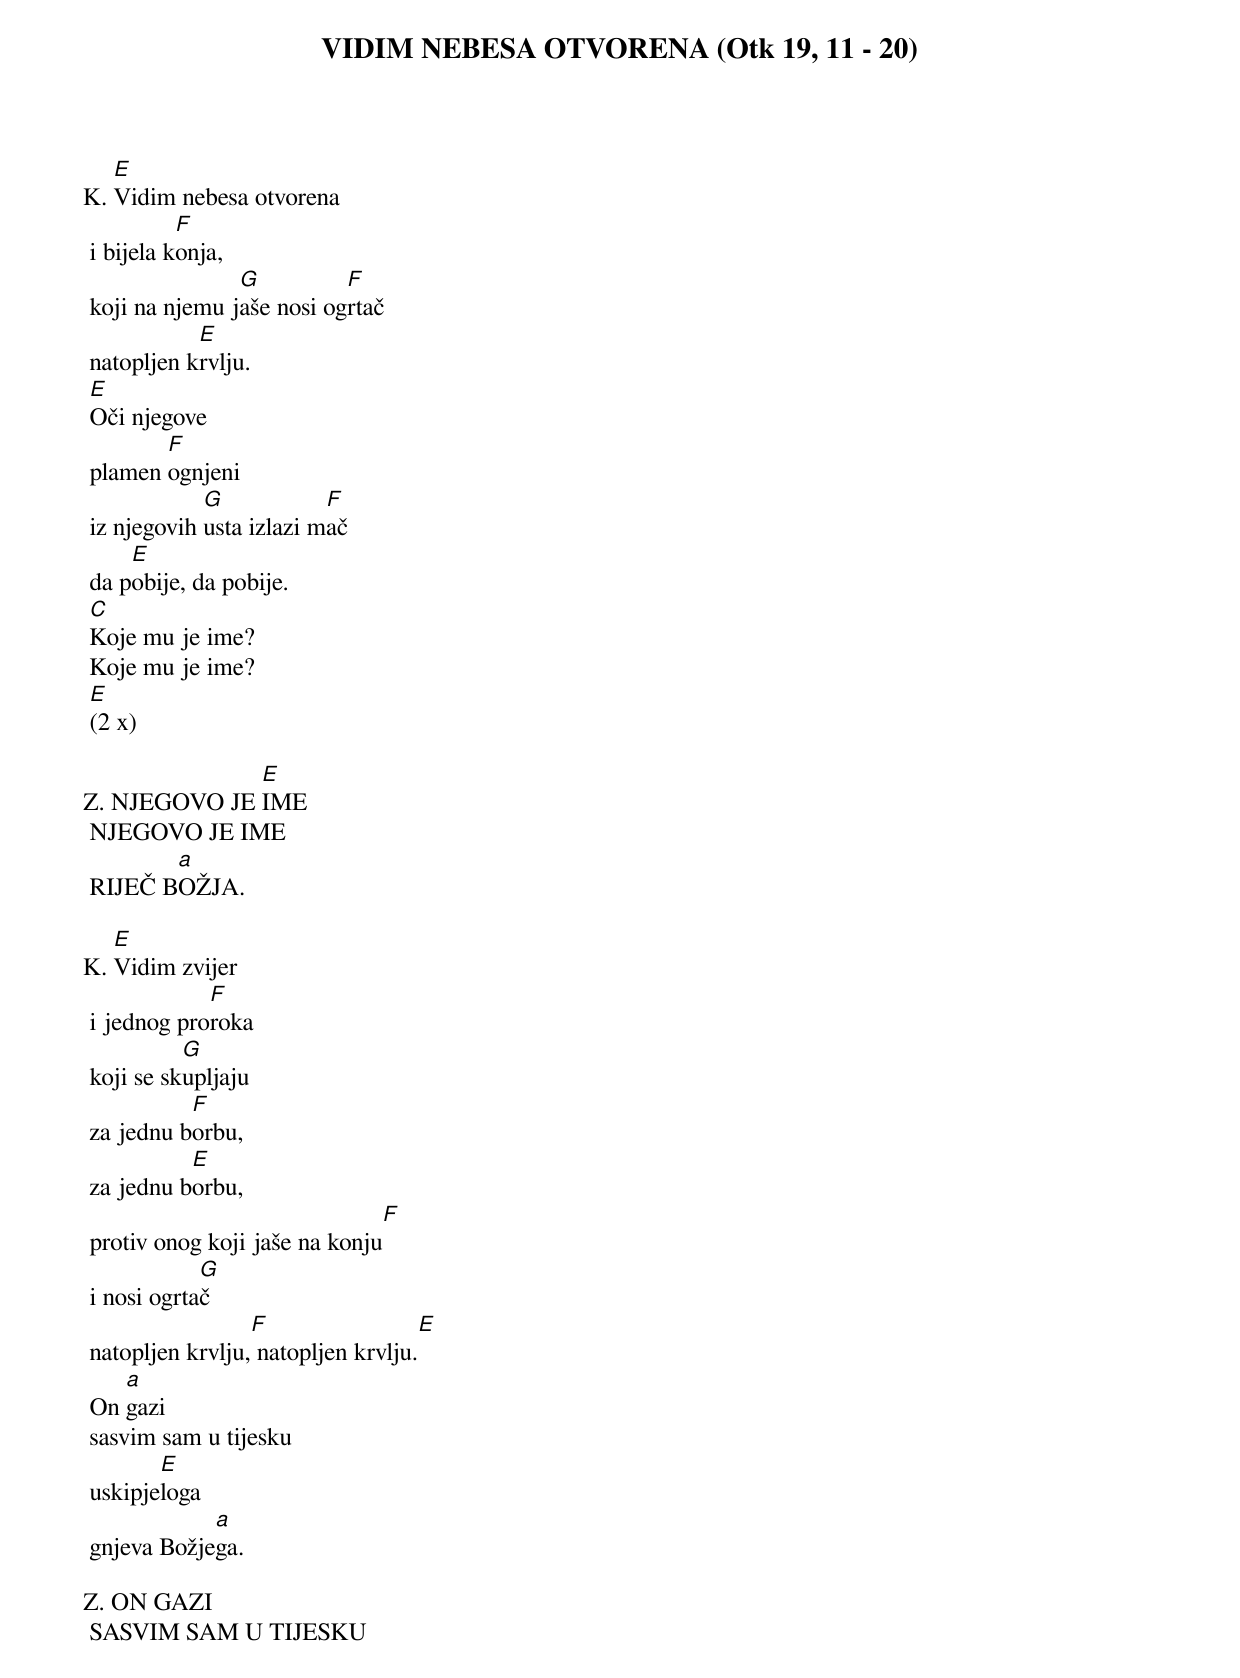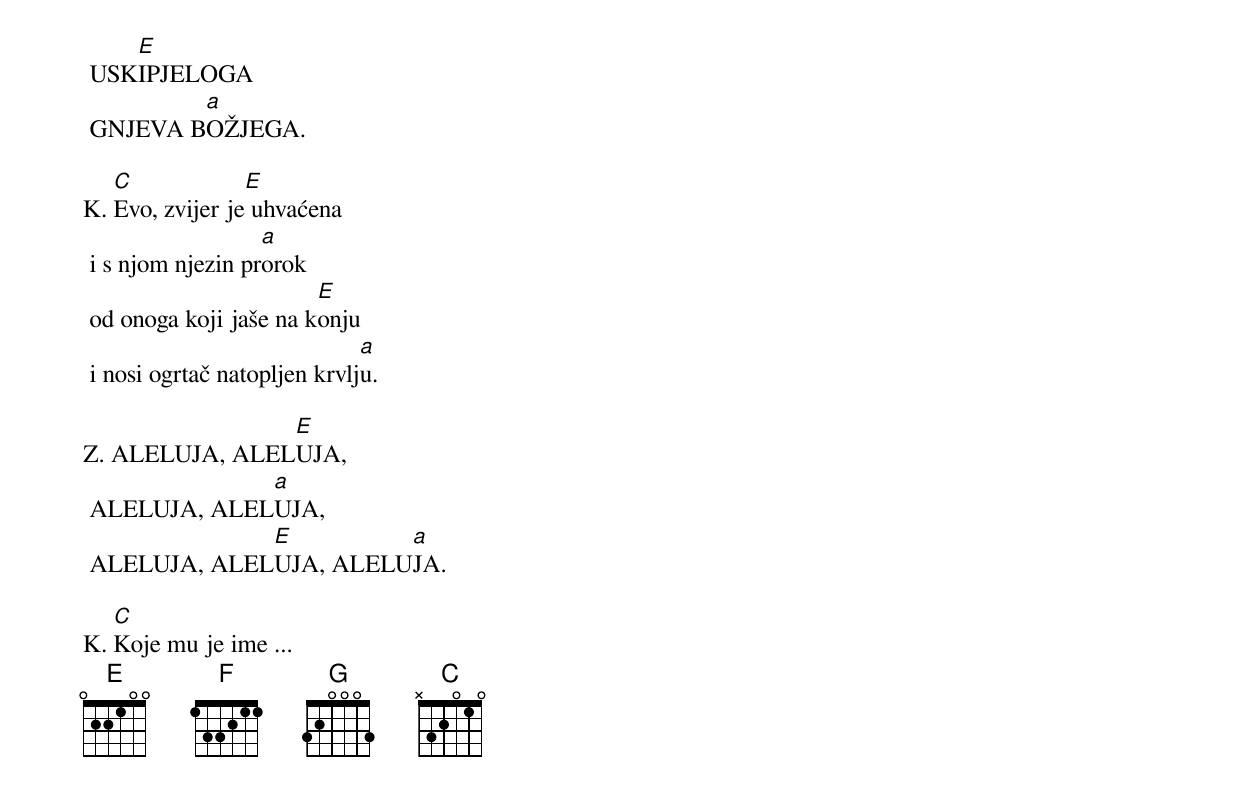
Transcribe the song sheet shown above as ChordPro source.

{title: VIDIM NEBESA OTVORENA (Otk 19, 11 - 20)}

K.	[E]Vidim nebesa otvorena
	i bijela k[F]onja,
	koji na njemu j[G]aše nosi og[F]rtač
	natopljen k[E]rvlju.
	[E]Oči njegove
	plamen [F]ognjeni
	iz njegovih [G]usta izlazi m[F]ač
	da p[E]obije, da pobije.
	[C]Koje mu je ime?
	Koje mu je ime?
	[E](2 x)

Z.	NJEGOVO JE [E]IME
	NJEGOVO JE IME
	RIJEČ B[a]OŽJA.

K.	[E]Vidim zvijer
	i jednog pro[F]roka
	koji se sk[G]upljaju
	za jednu b[F]orbu,
	za jednu b[E]orbu,
	protiv onog koji jaše na konju[F]
	i nosi ogrta[G]č
	natopljen krvlju,[F] natopljen krvlju.[E]
	On [a]gazi
	sasvim sam u tijesku
	uskipje[E]loga
	gnjeva Božje[a]ga.

Z.	ON GAZI
	SASVIM SAM U TIJESKU
	USK[E]IPJELOGA
	GNJEVA B[a]OŽJEGA.

K.	[C]Evo, zvijer je[E] uhvaćena
	i s njom njezin pr[a]orok
	od onoga koji jaše na k[E]onju
	i nosi ogrtač natopljen krvlj[a]u.

Z.	ALELUJA, ALEL[E]UJA,
	ALELUJA, ALEL[a]UJA,
	ALELUJA, ALEL[E]UJA, ALELU[a]JA.

K.	[C]Koje mu je ime ...
